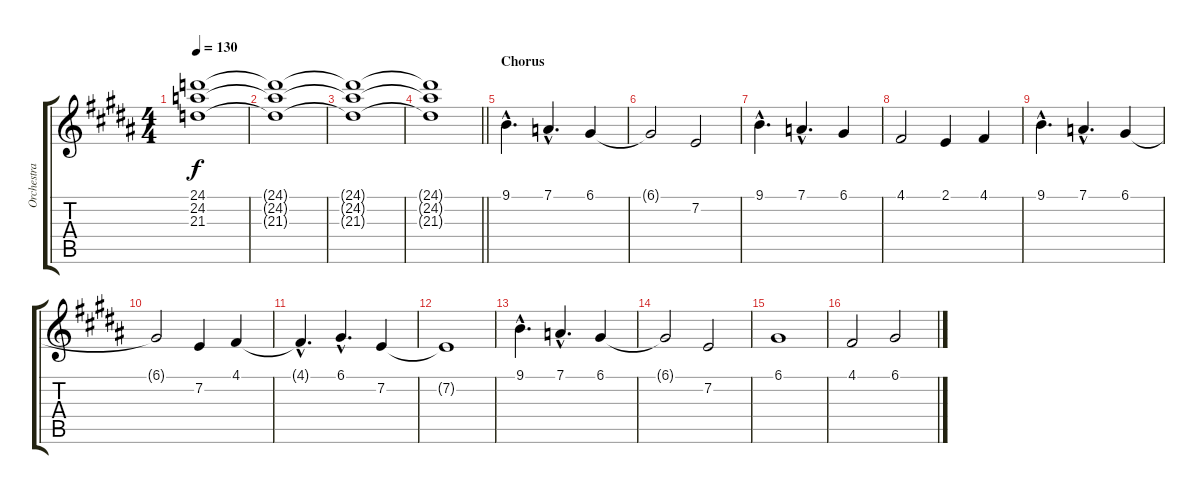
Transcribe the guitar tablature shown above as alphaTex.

\track ("Orchestra" "Orchestra") {instrument stringensemble1}
\staff {score tabs}
\tuning (D4 A3 F3 C3 G2 D2) {hide}
\ts (4 4)
\tempo 130
\clef g2
\ks g#minor
(24.1{t} 24.2{t} 21.3{t}).1{dy f} |
(24.1{t} 24.2{t} 21.3{t}).1 |
(24.1{t} 24.2{t} 21.3{t}).1 |
\barLineRight lightlight
(24.1{t} 24.2{t} 21.3{t}).1 |
\section ("" "Chorus")
9.1{hac}.4{d} 7.1{hac}.4{d} 6.1.4 |
6.1{t}.2 7.2.2 |
9.1{hac}.4{d} 7.1{hac}.4{d} 6.1.4 |
4.1.2 2.1.4 4.1.4 |
9.1{hac}.4{d} 7.1{hac}.4{d} 6.1.4 |
6.1{t}.2 7.2.4 4.1.4 |
4.1{hac t}.4{d} 6.1{hac}.4{d} 7.2.4 |
7.2{t}.1 |
9.1{hac}.4{d} 7.1{hac}.4{d} 6.1.4 |
6.1{t}.2 7.2.2 |
6.1.1 |
4.1.2 6.1.2
